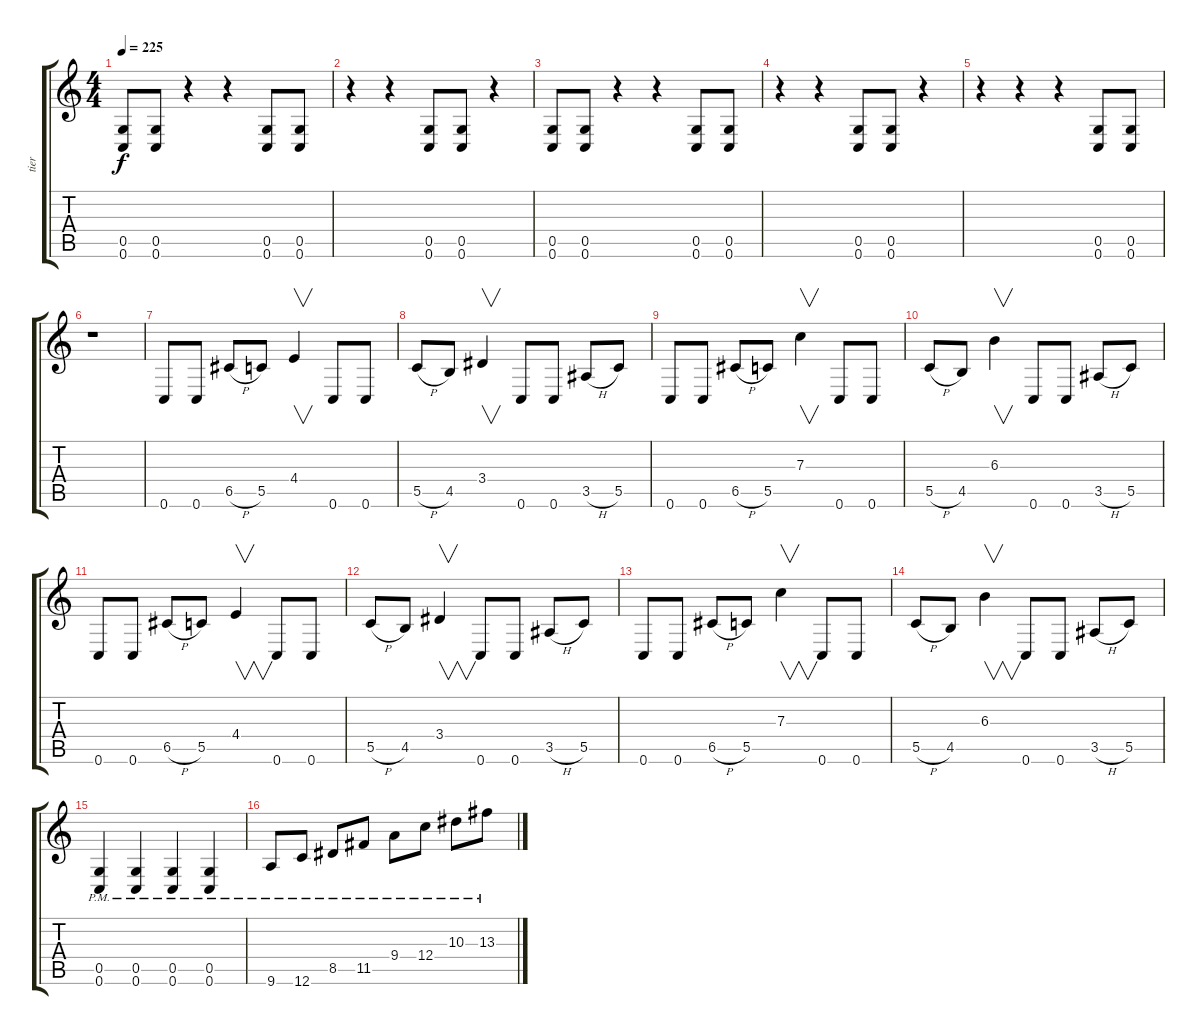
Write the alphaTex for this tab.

\track ("tier" "tier") {mute instrument distortionguitar}
\staff {score tabs}
\tuning (D4 A3 F3 C3 G2 C2) {hide}
\ts (4 4)
\tempo 225
\clef g2
\ks c
(0.5 0.6).8{dy f} (0.5 0.6).8 r.4 r.4 (0.5 0.6).8 (0.5 0.6).8 |
r.4 r.4 (0.5 0.6).8 (0.5 0.6).8 r.4 |
(0.5 0.6).8 (0.5 0.6).8 r.4 r.4 (0.5 0.6).8 (0.5 0.6).8 |
r.4 r.4 (0.5 0.6).8 (0.5 0.6).8 r.4 |
r.4 r.4 r.4 (0.5 0.6).8 (0.5 0.6).8 |
r.1 |
0.6.8 0.6.8 6.5{h}.8 5.5.8 4.4.4{v} 0.6.8 0.6.8 |
5.5{h}.8 4.5.8 3.4.4{v} 0.6.8 0.6.8 3.5{h}.8 5.5.8 |
0.6.8 0.6.8 6.5{h}.8 5.5.8 7.3.4{v} 0.6.8 0.6.8 |
5.5{h}.8 4.5.8 6.3.4{v} 0.6.8 0.6.8 3.5{h}.8 5.5.8 |
0.6.8 0.6.8 6.5{h}.8 5.5.8 4.4.4{v} 0.6.8 0.6.8 |
5.5{h}.8 4.5.8 3.4.4{v} 0.6.8 0.6.8 3.5{h}.8 5.5.8 |
0.6.8 0.6.8 6.5{h}.8 5.5.8 7.3.4{v} 0.6.8 0.6.8 |
5.5{h}.8 4.5.8 6.3.4{v} 0.6.8 0.6.8 3.5{h}.8 5.5.8 |
(0.5{pm} 0.6{pm}).4 (0.5{pm} 0.6{pm}).4 (0.5{pm} 0.6{pm}).4 (0.5{pm} 0.6{pm}).4 |
9.6{pm}.8 12.6{pm}.8 8.5{pm}.8 11.5{pm}.8 9.4{pm}.8 12.4{pm}.8 10.3{pm}.8 13.3{pm}.8
